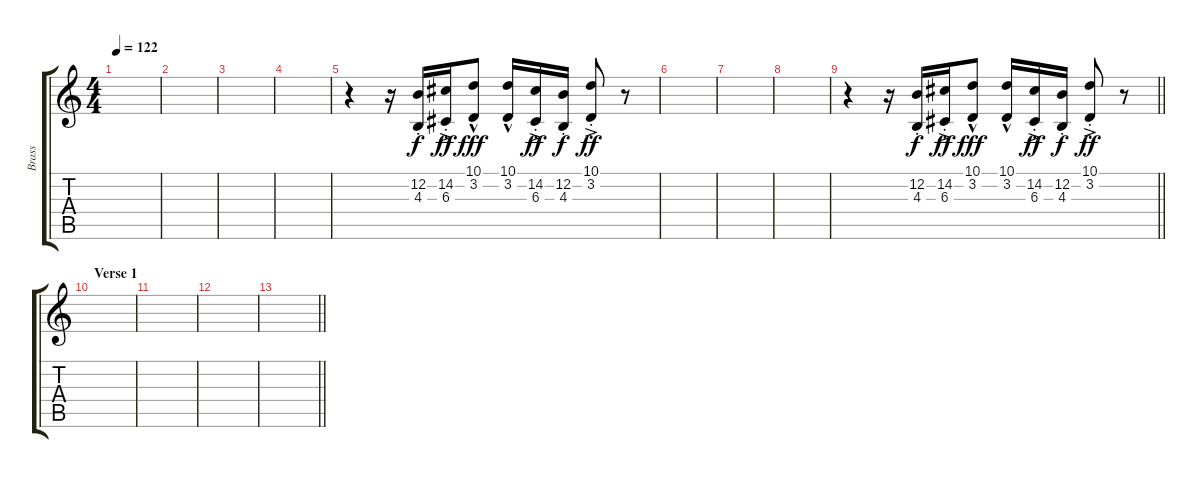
\track ("Brass" "Brass") {instrument brasssection bank 255}
\staff {score tabs}
\tuning (E4 B3 G3 D3 A2 E2) {hide}
\ts (4 4)
\tempo 122
\clef g2
\ks c
|
|
|
|
r.4 r.16 (12.2{st} 4.3{st}).16{dy f} (14.2{ac st} 6.3{ac st}).16{dy ff} (10.1{hac} 3.2{hac}).8{dy fff} (10.1{hac} 3.2{hac}).16 (14.2{ac st} 6.3{ac st}).16{dy ff} (12.2{st} 4.3{st}).16{dy f} (10.1{ac st} 3.2{ac st}).8{dy ff} r.8 |
|
|
|
\barLineRight lightlight
r.4 r.16 (12.2{st} 4.3{st}).16{dy f} (14.2{ac st} 6.3{ac st}).16{dy ff} (10.1{hac} 3.2{hac}).8{dy fff} (10.1{hac} 3.2{hac}).16 (14.2{ac st} 6.3{ac st}).16{dy ff} (12.2{st} 4.3{st}).16{dy f} (10.1{ac st} 3.2{ac st}).8{dy ff} r.8 |
\section ("" "Verse 1")
|
|
|
\barLineRight lightlight
